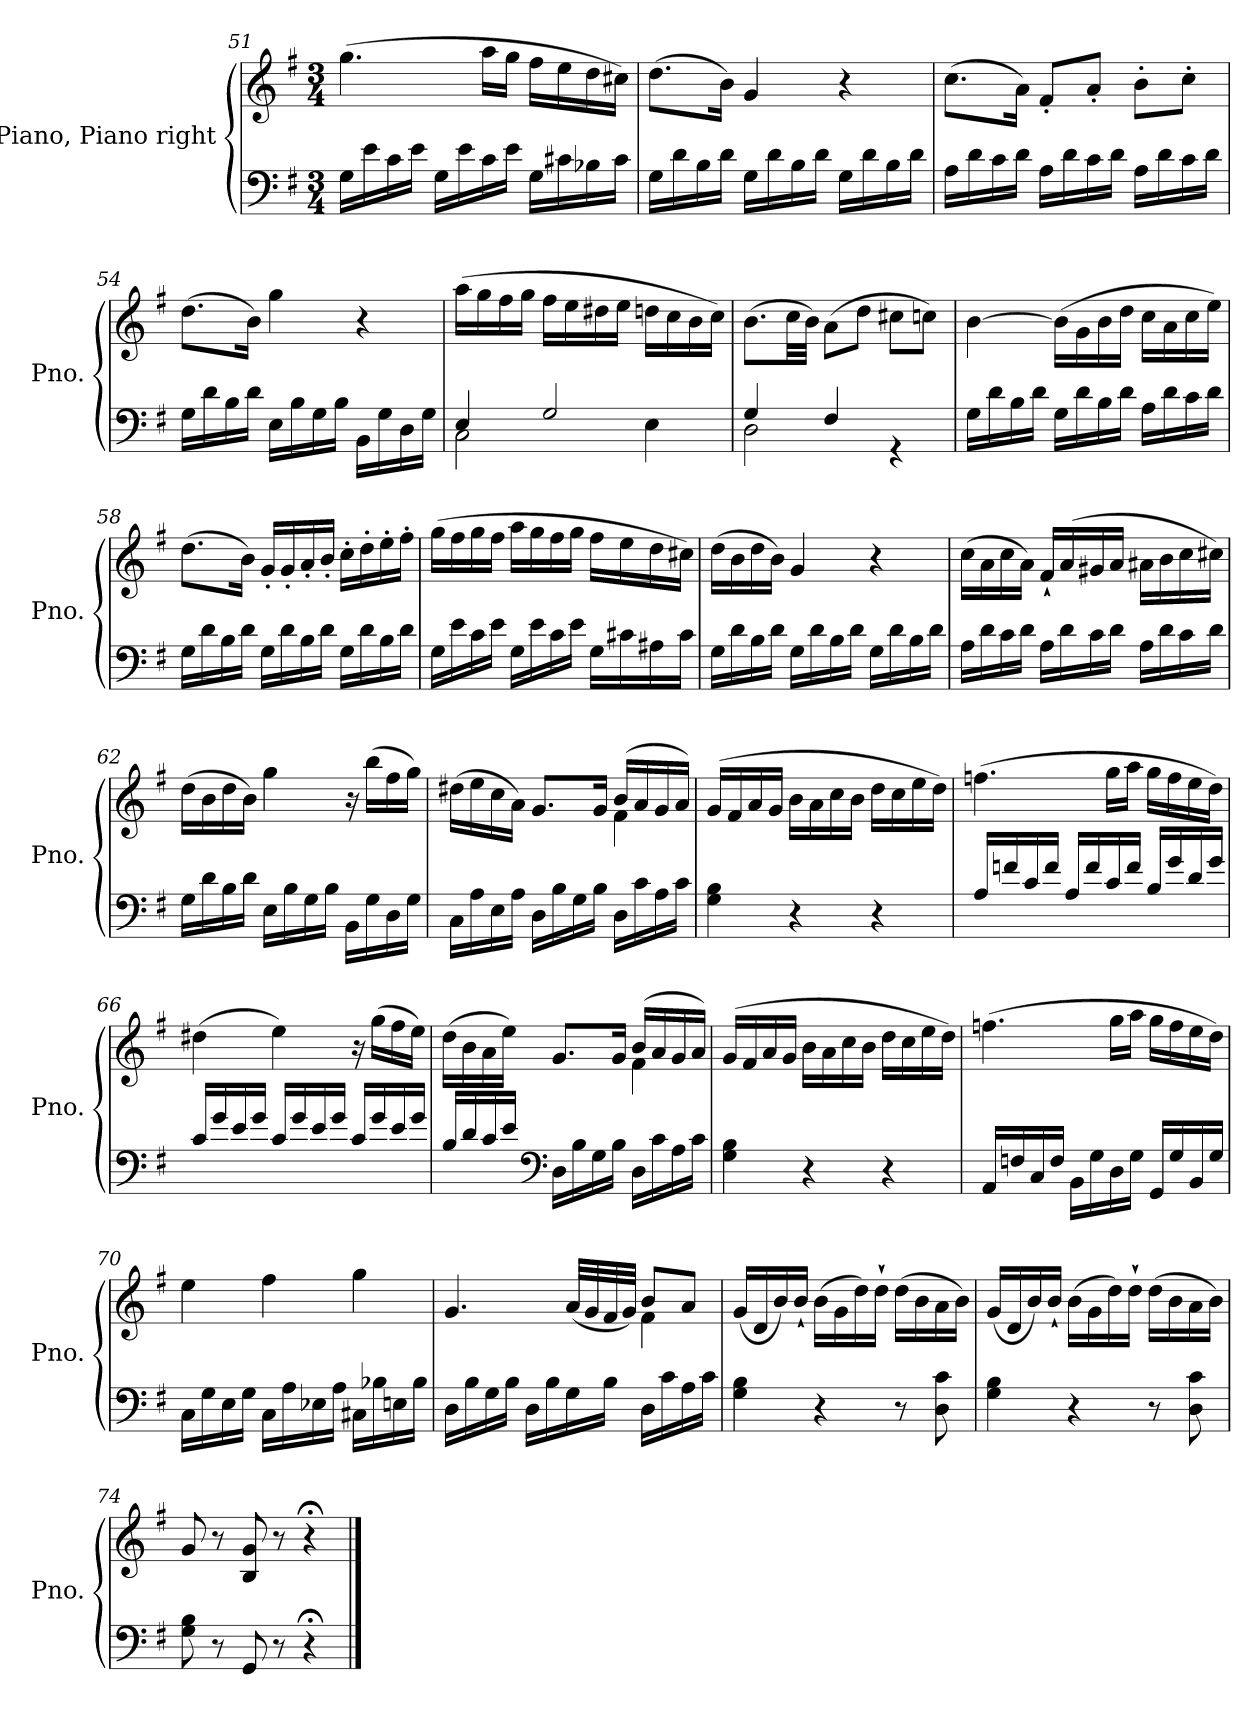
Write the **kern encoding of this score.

**kern	**kern
*part1	*part1
*staff2	*staff1
*I"Piano, Piano right	*
*I'Pno.	*
*clefF4	*clefG2
*k[f#]	*k[f#]
*M3/4	*M3/4
=51	=51
16G\LL	(>4.gg\
16e\	.
16c\	.
16e\JJ	.
16G\LL	.
16e\	.
16c\	16aa\LL
16e\JJ	16gg\JJ
16G\LL	16ff#\LL
16c#X\	16ee\
16B-X\	16dd\
16c#\JJ	16cc#X\JJ)
=52	=52
16G\LL	(>8.dd\L
16d\	.
16B\	.
16d\JJ	16b\Jk)
16G\LL	4g/
16d\	.
16B\	.
16d\JJ	.
16G\LL	4r
16d\	.
16B\	.
16d\JJ	.
=53	=53
16A\LL	(>8.cc\L
16d\	.
16c\	.
16d\JJ	16a\Jk)
16A\LL	8f#'/L
16d\	.
16c\	8a'/J
16d\JJ	.
16A\LL	8b'\L
16d\	.
16c\	8cc'\J
16d\JJ	.
=54	=54
16G\LL	(>8.dd\L
16d\	.
16B\	.
16d\JJ	16b\Jk)
16E\LL	4gg\
16B\	.
16G\	.
16B\JJ	.
16BB\LL	4r
16G\	.
16D\	.
16G\JJ	.
=55	=55
*^	*
4E/	2C\	(>16aa\LL
.	.	16gg\
.	.	16ff#\
.	.	16gg\JJ
2G/	.	16ff#\LL
.	.	16ee\
.	.	16dd#X\
.	.	16ee\JJ
.	4E\	16ddn\LL
.	.	16cc\
.	.	16b\
.	.	16cc\JJ)
=56	=56	=56
4G/	2D\	(>8.b\L
.	.	32cc\LL
.	.	32b\JJJ)
4F#/	.	(>8a\L
.	.	8dd\J
4rGG	4ryy	8cc#X\L
.	.	8ccn\J)
*v	*v	*
=57	=57
16G\LL	[4b\
16d\	.
16B\	.
16d\JJ	.
16G\LL	(>16b\LL]
16d\	16g\
16B\	16b\
16d\JJ	16dd\JJ
16A\LL	16cc\LL
16d\	16a\
16c\	16cc\
16d\JJ	16ee\JJ)
=58	=58
16G\LL	(>8.dd\L
16d\	.
16B\	.
16d\JJ	16b\Jk)
16G\LL	16g'/LL
16d\	16g'/
16B\	16a'/
16d\JJ	16b'/JJ
16G\LL	16cc'\LL
16d\	16dd'\
16B\	16ee'\
16d\JJ	16ff#'\JJ
=59	=59
16G\LL	(>16gg\LL
16e\	16ff#\
16c\	16gg\
16e\JJ	16ff#\JJ
16G\LL	16aa\LL
16e\	16gg\
16c\	16ff#\
16e\JJ	16gg\JJ
16G\LL	16ff#\LL
16c#X\	16ee\
16A#X\	16dd\
16c#\JJ	16cc#X\JJ)
=60	=60
16G\LL	(>16dd\LL
16d\	16b\
16B\	16dd\
16d\JJ	16b\JJ)
16G\LL	4g/
16d\	.
16B\	.
16d\JJ	.
16G\LL	4r
16d\	.
16B\	.
16d\JJ	.
=61	=61
16A\LL	(>16cc\LL
16d\	16a\
16c\	16cc\
16d\JJ	16a\JJ)
16A\LL	16f#`/LL
16d\	(>16a/
16c\	16g#X/
16d\JJ	16a/JJ
16A\LL	16a#X\LL
16d\	16b\
16c\	16cc\
16d\JJ	16cc#X\JJ)
=62	=62
16G\LL	(>16dd\LL
16d\	16b\
16B\	16dd\
16d\JJ	16b\JJ)
16E\LL	4gg\
16B\	.
16G\	.
16B\JJ	.
16BB\LL	16r
16G\	(>16bb\LL
16D\	16ff#\
16G\JJ	16gg\JJ)
=63	=63
*	*^
16C\LL	(>16dd#X\LL	2ryy
16A\	16ee\	.
16E\	16cc\	.
16A\JJ	16a\JJ)	.
16D\LL	8.g/L	.
16B\	.	.
16G\	.	.
16B\JJ	16g/Jk	.
16D\LL	(>16b/LL	4f#\
16c\	16a/	.
16A\	16g/	.
16c\JJ	16a/JJ)	.
*	*v	*v
=64	=64
4G\ 4B\	(>16g/LL
.	16f#/
.	16a/
.	16g/JJ
4r	16b\LL
.	16a\
.	16cc\
.	16b\JJ
4r	16dd\LL
.	16cc\
.	16ee\
.	16dd\JJ)
=65	=65
16A/LL	(>4.ffn\
16fn/	.
16c/	.
16f/JJ	.
16A/LL	.
16f/	.
16c/	16gg\LL
16f/JJ	16aa\JJ
16B/LL	16gg\LL
16g/	16ff\
16d/	16ee\
16g/JJ	16dd\JJ)
=66	=66
16c/LL	(>4dd#X\
16g/	.
16e/	.
16g/JJ	.
16c/LL	4ee\)
16g/	.
16e/	.
16g/JJ	.
16c/LL	16r
16g/	(>16gg\LL
16e/	16ff#\
16g/JJ	16ee\JJ)
=67	=67
*	*^
16B/LL	(>16dd\LL	2ryy
16d/	16b\	.
16c/	16a\	.
16e/JJ	16ee\JJ)	.
*clefF4	*	*
16D\LL	8.g/L	.
16B\	.	.
16G\	.	.
16B\JJ	16g/Jk	.
16D\LL	(>16b/LL	4f#\
16c\	16a/	.
16A\	16g/	.
16c\JJ	16a/JJ)	.
*	*v	*v
=68	=68
4G\ 4B\	(>16g/LL
.	16f#/
.	16a/
.	16g/JJ
4r	16b\LL
.	16a\
.	16cc\
.	16b\JJ
4r	16dd\LL
.	16cc\
.	16ee\
.	16dd\JJ)
=69	=69
16AA/LL	(>4.ffn\
16Fn/	.
16C/	.
16F/JJ	.
16BB\LL	.
16G\	.
16D\	16gg\LL
16G\JJ	16aa\JJ
16GG/LL	16gg\LL
16G/	16ff\
16BB/	16ee\
16G/JJ	16dd\JJ)
=70	=70
16C\LL	4ee\
16G\	.
16E\	.
16G\JJ	.
16C\LL	4ff#\
16A\	.
16E-X\	.
16A\JJ	.
16C#X\LL	4gg\
16B-X\	.
16En\	.
16B-\JJ	.
=71	=71
*	*^
16D\LL	4.g/	2ryy
16B\	.	.
16G\	.	.
16B\JJ	.	.
16D\LL	.	.
16B\	.	.
16G\	(<32a/LLL	.
.	32g/	.
16B\JJ	32f#/	.
.	32g/JJJ)	.
16D\LL	8b/L	4f#\
16c\	.	.
16A\	8a/J	.
16c\JJ	.	.
*	*v	*v
=72	=72
4G\ 4B\	(<16g/LL
.	16d/
.	16b/)
.	16b`/JJ
4r	(>16b\LL
.	16g\
.	16dd\)
.	16dd`\JJ
8r	(>16dd\LL
.	16b\
8D\ 8c\	16a\
.	16b\JJ)
=73	=73
4G\ 4B\	(<16g/LL
.	16d/
.	16b/)
.	16b`/JJ
4r	(>16b\LL
.	16g\
.	16dd\)
.	16dd`\JJ
8r	(>16dd\LL
.	16b\
8D\ 8c\	16a\
.	16b\JJ)
=74	=74
8G\ 8B\	8g/
8r	8r
8GG/	8B/ 8g/
8r	8r
4r;	4r;<
==	==
*-	*-
